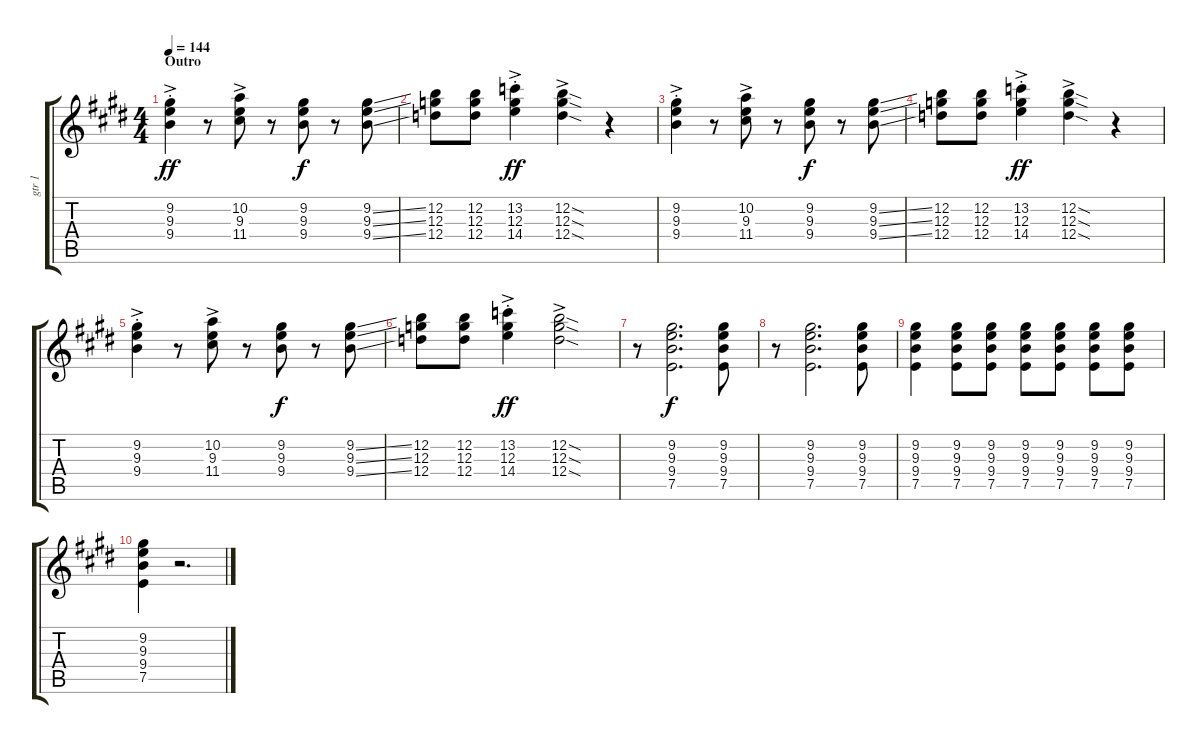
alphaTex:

\track ("gtr 1 " "gtr 1 ") {instrument distortionguitar}
\staff {score tabs}
\tuning (E4 B3 G3 D3 A2 E2) {hide}
\ts (4 4)
\section ("" "Outro")
\tempo 144
\clef g2
\ks c#minor
(9.2{ac st} 9.3{ac st} 9.4{ac st}).4{dy ff} r.8 (10.2{ac} 9.3{ac} 11.4{ac}).8 r.8 (9.2 9.3 9.4).8{dy f} r.8 (9.2{ss} 9.3{ss} 9.4{ss}).8 |
(12.2 12.3 12.4).8 (12.2 12.3 12.4).8 (13.2{ac st} 12.3{ac st} 14.4{ac st}).4{dy ff} (12.2{sod ac} 12.3{sod ac} 12.4{sod ac}).4 r.4 |
(9.2{ac st} 9.3{ac st} 9.4{ac st}).4 r.8 (10.2{ac} 9.3{ac} 11.4{ac}).8 r.8 (9.2 9.3 9.4).8{dy f} r.8 (9.2{ss} 9.3{ss} 9.4{ss}).8 |
(12.2 12.3 12.4).8 (12.2 12.3 12.4).8 (13.2{ac st} 12.3{ac st} 14.4{ac st}).4{dy ff} (12.2{sod ac} 12.3{sod ac} 12.4{sod ac}).4 r.4 |
(9.2{ac st} 9.3{ac st} 9.4{ac st}).4 r.8 (10.2{ac} 9.3{ac} 11.4{ac}).8 r.8 (9.2 9.3 9.4).8{dy f} r.8 (9.2{ss} 9.3{ss} 9.4{ss}).8 |
(12.2 12.3 12.4).8 (12.2 12.3 12.4).8 (13.2{ac st} 12.3{ac st} 14.4{ac st}).4{dy ff} (12.2{sod ac} 12.3{sod ac} 12.4{sod ac}).2 |
r.8 (9.2 9.3 9.4 7.5).2{d dy f} (9.2 9.3 9.4 7.5).8 |
r.8 (9.2 9.3 9.4 7.5).2{d} (9.2 9.3 9.4 7.5).8 |
(9.2 9.3 9.4 7.5).4 (9.2 9.3 9.4 7.5).8 (9.2 9.3 9.4 7.5).8 (9.2 9.3 9.4 7.5).8 (9.2 9.3 9.4 7.5).8 (9.2 9.3 9.4 7.5).8 (9.2 9.3 9.4 7.5).8 |
(9.2 9.3 9.4 7.5).4 r.2{d}
